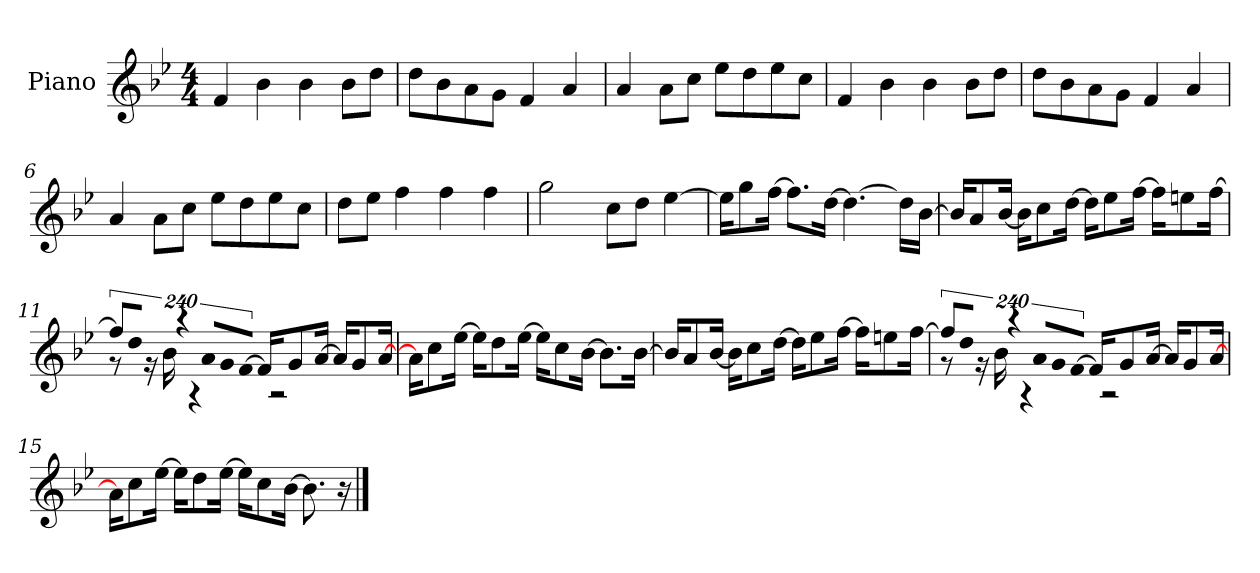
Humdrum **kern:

**kern
*part1
*staff1
*I"Piano
*I'P-no
*clefG2
*k[b-e-]
*M4/4
*MM90
=1
4f/
4b-\
4b-\
8b-\L
8dd\J
=2
8dd\L
8b-\
8a\
8g\J
4f/
4a/
=3
4a/
8a\L
8cc\J
8ee-\L
8dd\
8ee-\
8cc\J
=4
4f/
4b-\
4b-\
8b-\L
8dd\J
=5
8dd\L
8b-\
8a\
8g\J
4f/
4a/
=6
4a/
8a\L
8cc\J
8ee-\L
8dd\
8ee-\
8cc\J
!!LO:LB:g=z
=7
8dd\L
8ee-\J
4ff\
4ff\
4ff\
=8
2gg\
8cc\L
8dd\J
[4ee-\
=9
16ee-\KL]
8gg\
[16ff\Jk
8.ff\L]
[16dd\Jk
4.dd\_
16dd\LL]
[16b-\JJ
=10
16b-/KL]
8a/
[16b-/Jk
16b-\KL]
8cc\
[16dd\Jk
16dd\KL]
8ee-\
[16ff\Jk
16ff\KL]
8een\
[16ff\Jk
!!LO:LB:g=z
=11
!LO:N:vis=16
*^
1920%137ff/KL]	8r
!LO:N:vis=8	!
960%137dd/J	.
.	16r
.	16b-\
!LO:N:vis=16	!
1920%137r	.
.	4r
!LO:N:vis=16	!
1920%137a/LL	.
!LO:N:vis=16	!
1920%137g/	.
!LO:N:vis=16	!
[1920%137f/JJ	.
16f/KL]	.
.	2r
8g/	.
[16a/Jk	.
16a/KL]	.
8g/	.
[16a/Jk	.
1920ryy	.
*v	*v
=12
16a\KL]
8cc\
[16ee-\Jk
16ee-\KL]
8dd\
[16ee-\Jk
16ee-\KL]
8cc\
[16b-\Jk
8.b-\L]
[16b-\Jk
=13
16b-/KL]
8a/
[16b-/Jk
16b-\KL]
8cc\
[16dd\Jk
16dd\KL]
8ee-\
[16ff\Jk
16ff\KL]
8een\
[16ff\Jk
!!LO:LB:g=z
=14
!LO:N:vis=16
*^
1920%137ff/KL]	8r
!LO:N:vis=8	!
960%137dd/J	.
.	16r
.	16b-\
!LO:N:vis=16	!
1920%137r	.
.	4r
!LO:N:vis=16	!
1920%137a/LL	.
!LO:N:vis=16	!
1920%137g/	.
!LO:N:vis=16	!
[1920%137f/JJ	.
16f/KL]	.
.	2r
8g/	.
[16a/Jk	.
16a/KL]	.
8g/	.
[16a/Jk	.
1920ryy	.
*v	*v
=15
16a\KL]
8cc\
[16ee-\Jk
16ee-\KL]
8dd\
[16ee-\Jk
16ee-\KL]
8cc\
[16b-\Jk
8.b-\]
16r
==
*-
